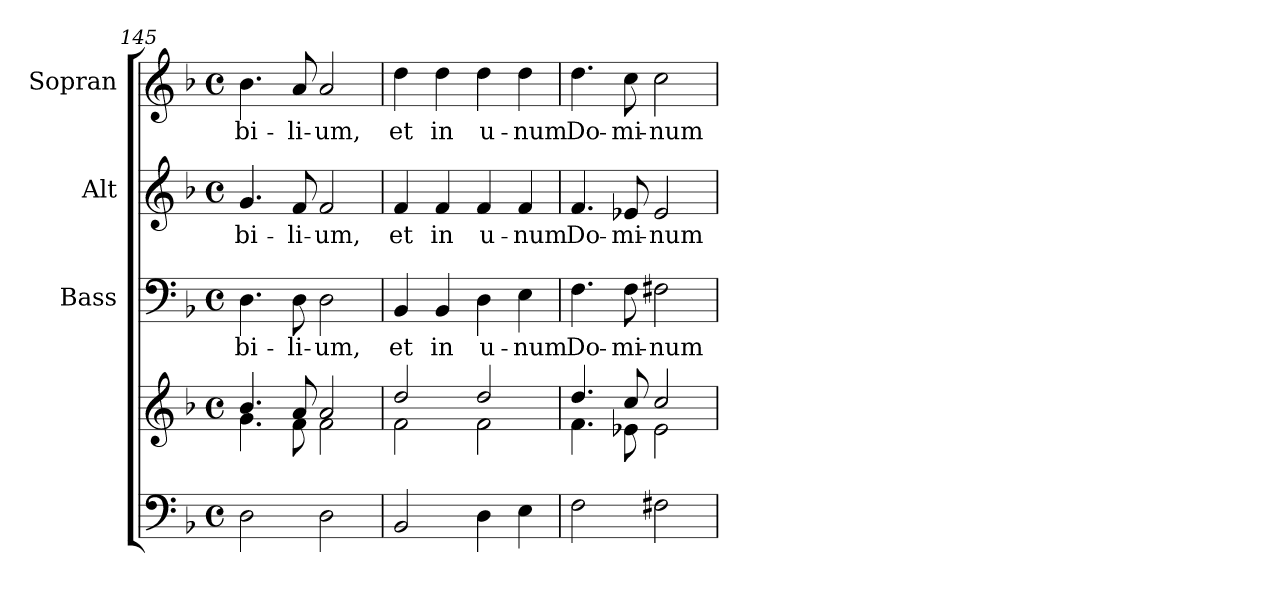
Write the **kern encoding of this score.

**kern	**kern	**kern	**text	**kern	**text	**kern	**text
*part4	*part4	*part3	*part3	*part2	*part2	*part1	*part1
*staff5	*staff4	*staff3	*staff3	*staff2	*staff2	*staff1	*staff1
*	*	*I"Bass	*	*I"Alt	*	*I"Sopran	*
*	*	*I'B.	*	*I'A.	*	*I'S.	*
*clefF4	*clefG2	*clefF4	*	*clefG2	*	*clefG2	*
*k[b-]	*k[b-]	*k[b-]	*	*k[b-]	*	*k[b-]	*
*F:	*F:	*F:	*	*F:	*	*F:	*
*M4/4	*M4/4	*M4/4	*	*M4/4	*	*M4/4	*
*met(c)	*met(c)	*met(c)	*	*met(c)	*	*met(c)	*
=145	=145	=145	=145	=145	=145	=145	=145
*	*^	*	*	*	*	*	*
!	!	!	!	!LO:LY:b	!	!LO:LY:b	!	!LO:LY:b
2D\	4.b-/	4.g\	4.D\	-bi-	4.g/	-bi-	4.b-\	-bi-
!	!	!	!	!LO:LY:b	!	!LO:LY:b	!	!LO:LY:b
.	8a/	8f\	8D\	-li-	8f/	-li-	8a/	-li-
!	!	!	!	!LO:LY:b	!	!LO:LY:b	!	!LO:LY:b
2D\	2a/	2f\	2D\	-um,	2f/	-um,	2a/	-um,
!!LO:PB:g=z
=146	=146	=146	=146	=146	=146	=146	=146	=146
!	!	!	!	!LO:LY:b	!	!LO:LY:b	!	!LO:LY:b
2BB-/	2dd/	2f\	4BB-/	et	4f/	et	4dd\	et
!	!	!	!	!LO:LY:b	!	!LO:LY:b	!	!LO:LY:b
.	.	.	4BB-/	in	4f/	in	4dd\	in
!	!	!	!	!LO:LY:b	!	!LO:LY:b	!	!LO:LY:b
4D\	2dd/	2f\	4D\	u-	4f/	u-	4dd\	u-
!	!	!	!	!LO:LY:b	!	!LO:LY:b	!	!LO:LY:b
4E\	.	.	4E\	-num	4f/	-num	4dd\	-num
=147	=147	=147	=147	=147	=147	=147	=147	=147
!	!	!	!	!LO:LY:b	!	!LO:LY:b	!	!LO:LY:b
2F\	4.dd/	4.f\	4.F\	Do-	4.f/	Do-	4.dd\	Do-
!	!	!	!	!LO:LY:b	!	!LO:LY:b	!	!LO:LY:b
.	8cc/	8e-X\	8F\	-mi-	8e-X/	-mi-	8cc\	-mi-
!	!	!	!	!LO:LY:b	!	!LO:LY:b	!	!LO:LY:b
2F#X\	2cc/	2e-\	2F#X\	-num	2e-/	-num	2cc\	-num
*	*v	*v	*	*	*	*	*	*
=	=	=	=	=	=	=	=
*-	*-	*-	*-	*-	*-	*-	*-
